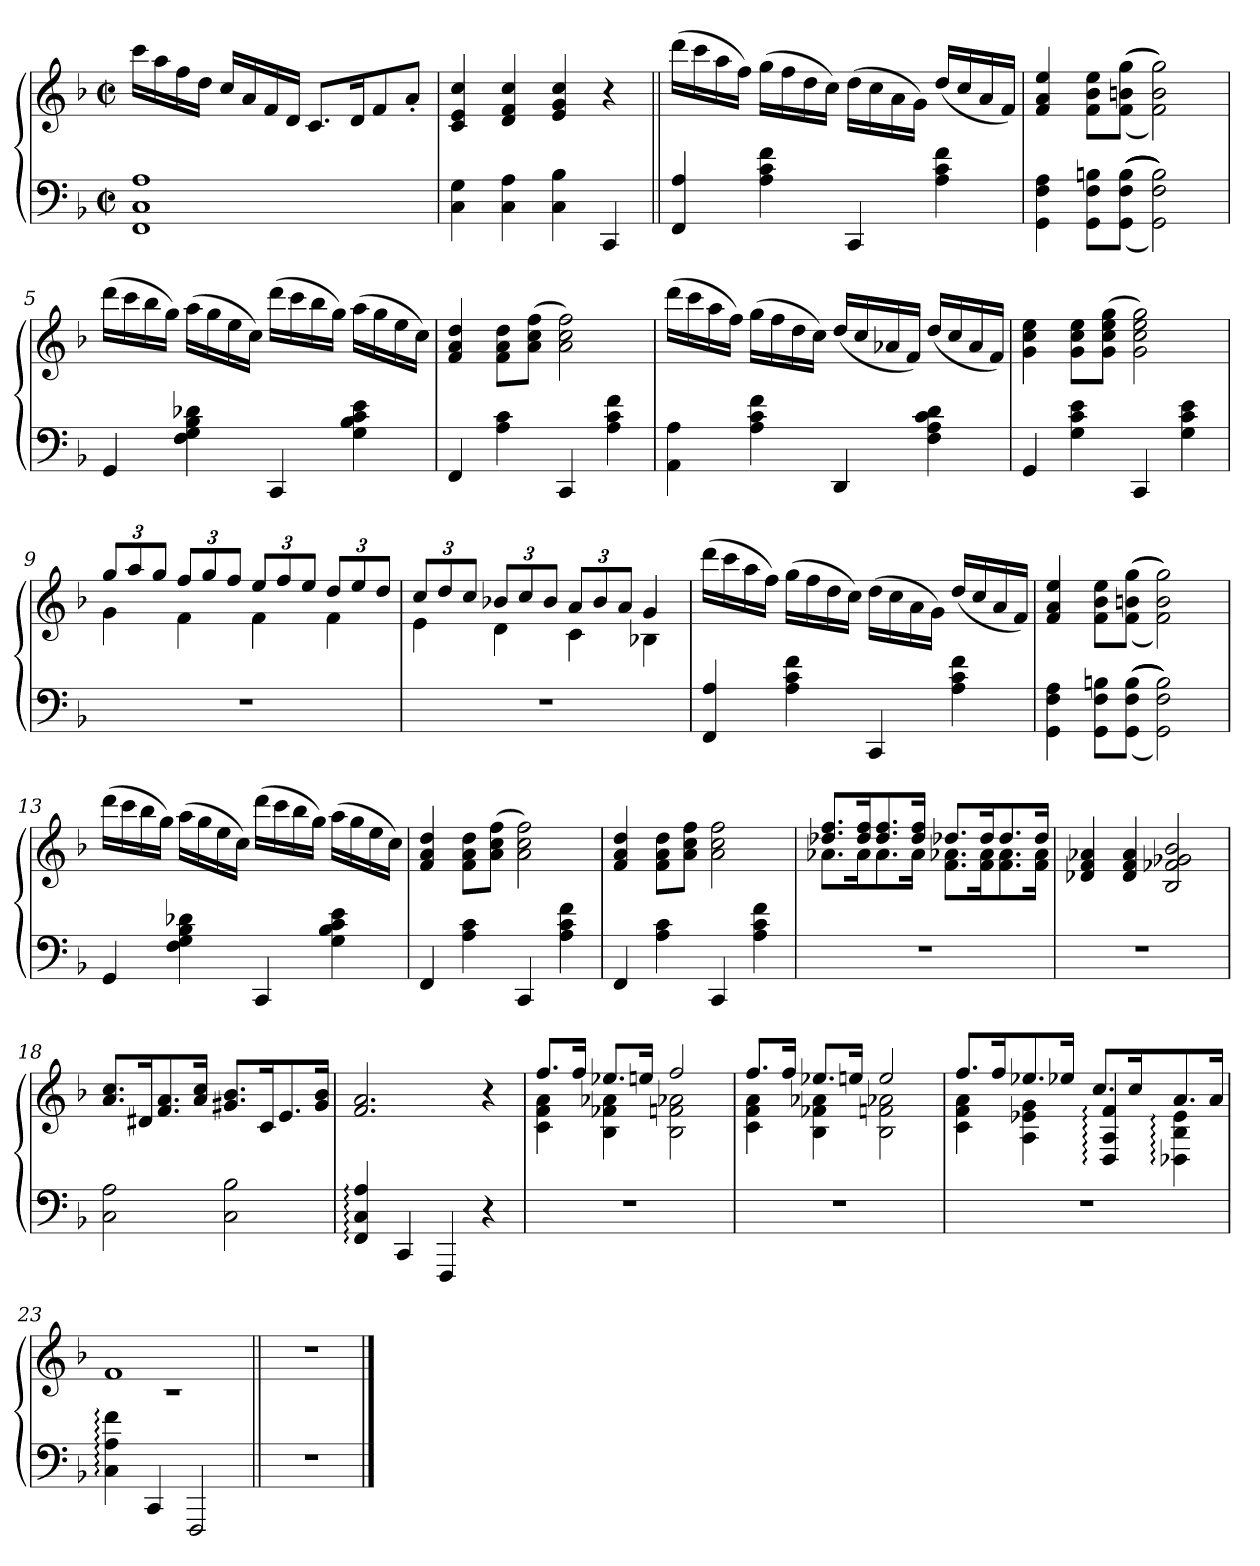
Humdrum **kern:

**kern	**kern
*part1	*part1
*staff2	*staff1
*clefF4	*clefG2
*k[b-]	*k[b-]
*M2/2	*M2/2
*met(c|)	*met(c|)
=1	=1
1FF 1C 1A	16ccc\LL
.	16aa\
.	16ff\
.	16dd\JJ
.	16cc/LL
.	16a/
.	16f/
.	16d/JJ
.	8.c/L
.	16d/k
.	8f/
.	8a'/J
=2	=2
4C\ 4G\	4c/ 4e/ 4cc/
4C\ 4A\	4d/ 4f/ 4cc/
4C\ 4B-\	4e/ 4g/ 4cc/
4CC/	4r
!!LO:LB:g=z
=3||	=3||
4FF/ 4A/	(>16ddd\LL
.	16ccc\
.	16aa\
.	16ff\JJ)
4A\ 4c\ 4f\	(>16gg\LL
.	16ff\
.	16dd\
.	16cc\JJ)
4CC/	(>16dd\LL
.	16cc\
.	16a\
.	16g\JJ)
4A\ 4c\ 4f\	(<16dd/LL
.	16cc/
.	16a/
.	16f/JJ)
=4	=4
4GG\ 4F\ 4A\	4f/ 4a/ 4ee/
8GG\ 8F\ 8Bn\L	8f\ 8b-\ 8ee\L
(>(>(>(>(>(>8GG\ 8F\ 8B\J	(>(>(>8f\ 8bn\ 8gg\J
2GG\ 2F\ 2B\))))))	2f\ 2b\ 2gg\)))
!!LO:LB:g=z
=5	=5
4GG/	(>16ddd\LL
.	16ccc\
.	16bb-\
.	16gg\JJ)
4F\ 4G\ 4B-\ 4d-X\	(>16aa\LL
.	16gg\
.	16ee\
.	16cc\JJ)
4CC/	(>16ddd\LL
.	16ccc\
.	16bb-\
.	16gg\JJ)
4G\ 4B-\ 4c\ 4e\	(>16aa\LL
.	16gg\
.	16ee\
.	16cc\JJ)
=6	=6
4FF/	4f/ 4a/ 4dd/
4A\ 4c\	8f\ 8a\ 8dd\L
.	(>8a\ 8cc\ 8ff\J
4CC/	2a\ 2cc\ 2ff\)
4A\ 4c\ 4f\	.
!!LO:LB:g=z
=7	=7
4AA\ 4A\	(>16ddd\LL
.	16ccc\
.	16aa\
.	16ff\JJ)
4A\ 4c\ 4f\	(>16gg\LL
.	16ff\
.	16dd\
.	16cc\JJ)
4DD/	(<16dd/LL
.	16cc/
.	16a-X/
.	16f/JJ)
4F\ 4A\ 4c\ 4d\	(<16dd/LL
.	16cc/
.	16a-/
.	16f/JJ)
=8	=8
4GG/	4g\ 4cc\ 4ee\
4G\ 4c\ 4e\	8g\ 8cc\ 8ee\L
.	(>8g\ 8cc\ 8ee\ 8gg\J
4CC/	2g\ 2cc\ 2ee\ 2gg\)
4G\ 4c\ 4e\	.
!!LO:LB:g=z
=9	=9
*	*Xbrackettup
*	*^
1r	12gg/L	4g\
.	12aa/	.
.	12gg/J	.
.	12ff/L	4f\
.	12gg/	.
.	12ff/J	.
.	12ee/L	4f\
.	12ff/	.
.	12ee/J	.
.	12dd/L	4f\
.	12ee/	.
.	12dd/J	.
=10	=10	=10
1r	12cc/L	4e\
.	12dd/	.
.	12cc/J	.
.	12b-X/L	4d\
.	12cc/	.
.	12b-/J	.
.	12a/L	4c\
.	12b-/	.
.	12a/J	.
.	4g/	4B-X\
*	*v	*v
!!LO:PB:g=z
=11	=11
4FF/ 4A/	(>16ddd\LL
.	16ccc\
.	16aa\
.	16ff\JJ)
4A\ 4c\ 4f\	(>16gg\LL
.	16ff\
.	16dd\
.	16cc\JJ)
4CC/	(>16dd\LL
.	16cc\
.	16a\
.	16g\JJ)
4A\ 4c\ 4f\	(<16dd/LL
.	16cc/
.	16a/
.	16f/JJ)
=12	=12
4GG\ 4F\ 4A\	4f/ 4a/ 4ee/
8GG\ 8F\ 8Bn\L	8f\ 8b-\ 8ee\L
(>(>(>(>(>(>8GG\ 8F\ 8B\J	(>(>(>8f\ 8bn\ 8gg\J
2GG\ 2F\ 2B\))))))	2f\ 2b\ 2gg\)))
!!LO:LB:g=z
=13	=13
4GG/	(>16ddd\LL
.	16ccc\
.	16bb-\
.	16gg\JJ)
4F\ 4G\ 4B-\ 4d-X\	(>16aa\LL
.	16gg\
.	16ee\
.	16cc\JJ)
4CC/	(>16ddd\LL
.	16ccc\
.	16bb-\
.	16gg\JJ)
4G\ 4B-\ 4c\ 4e\	(>16aa\LL
.	16gg\
.	16ee\
.	16cc\JJ)
=14	=14
4FF/	4f/ 4a/ 4dd/
4A\ 4c\	8f\ 8a\ 8dd\L
.	(>8a\ 8cc\ 8ff\J
4CC/	2a\ 2cc\ 2ff\)
4A\ 4c\ 4f\	.
!!LO:LB:g=z
=15	=15
4FF/	4f/ 4a/ 4dd/
4A\ 4c\	8f\ 8a\ 8dd\L
.	8a\ 8cc\ 8ff\J
4CC/	2a\ 2cc\ 2ff\
4A\ 4c\ 4f\	.
=16	=16
*	*^
1r	8.dd-X/ 8.ff/L	8.a-X\L
.	16dd-/ 16ff/k	16a-\k
.	8.dd-/ 8.ff/	8.a-\
.	16dd-/ 16ff/Jk	16a-\Jk
.	8.dd-X/L	8.f\ 8.a-X\L
.	16dd-/k	16f\ 16a-\k
.	8.dd-/	8.f\ 8.a-\
.	16dd-/Jk	16f\ 16a-\Jk
*	*v	*v
!!LO:LB:g=z
=17	=17
1r	4d-X/ 4f/ 4a-X/
.	4d-/ 4f/ 4a-/
.	2B-/ 2f-X/ 2g-X/ 2b-/
=18	=18
2C\ 2A\	8.a/ 8.cc/L
.	16d#X/k
.	8.f/ 8.a/
.	16a/ 16cc/Jk
2C\ 2B-\	8.g#X/ 8.b-/L
.	16c/k
.	8.e/
.	16g#/ 16b-/Jk
!!LO:LB:g=z
=19	=19
4FF:/ 4C:/ 4A:/	2.f/ 2.a/
4CC/	.
4FFF/	.
4r	4r
=20	=20
*	*^
1r	8.ff/L	4c\ 4f\ 4a\
.	16ff/Jk	.
.	8.ee-X/L	4B-\ 4f-X\ 4a-X\
.	16een/Jk	.
.	2ff/	2B-\ 2fn\ 2a-X\
!!LO:PB:g=z	!!
=21	=21	=21
1r	8.ff/L	4c\ 4f\ 4a\
.	16ff/Jk	.
.	8.ee-X/L	4B-\ 4f-X\ 4a-X\
.	16een/Jk	.
.	2ee/	2B-\ 2fn\ 2a-X\
=22	=22	=22
1r	8.ff/L	4c\ 4f\ 4a\
.	16ff/k	.
.	8.ee-X/	4A\ 4e-X\ 4g\
.	16ee-X/Jk	.
.	8.cc/L	4D:/ 4A:/ 4f:/
.	16cc/k	.
.	8.a/	4D-X:\ 4B-:\ 4e-:\
.	16a/Jk	.
!!LO:LB:g=z	!!
=23	=23	=23
4C:\ 4A:\ 4f:\	1rc	1f
4CC/	.	.
2FFF/	.	.
*	*v	*v
!!LO:LB:g=z
=24||	=24||
1r	1r
==	==
*-	*-
